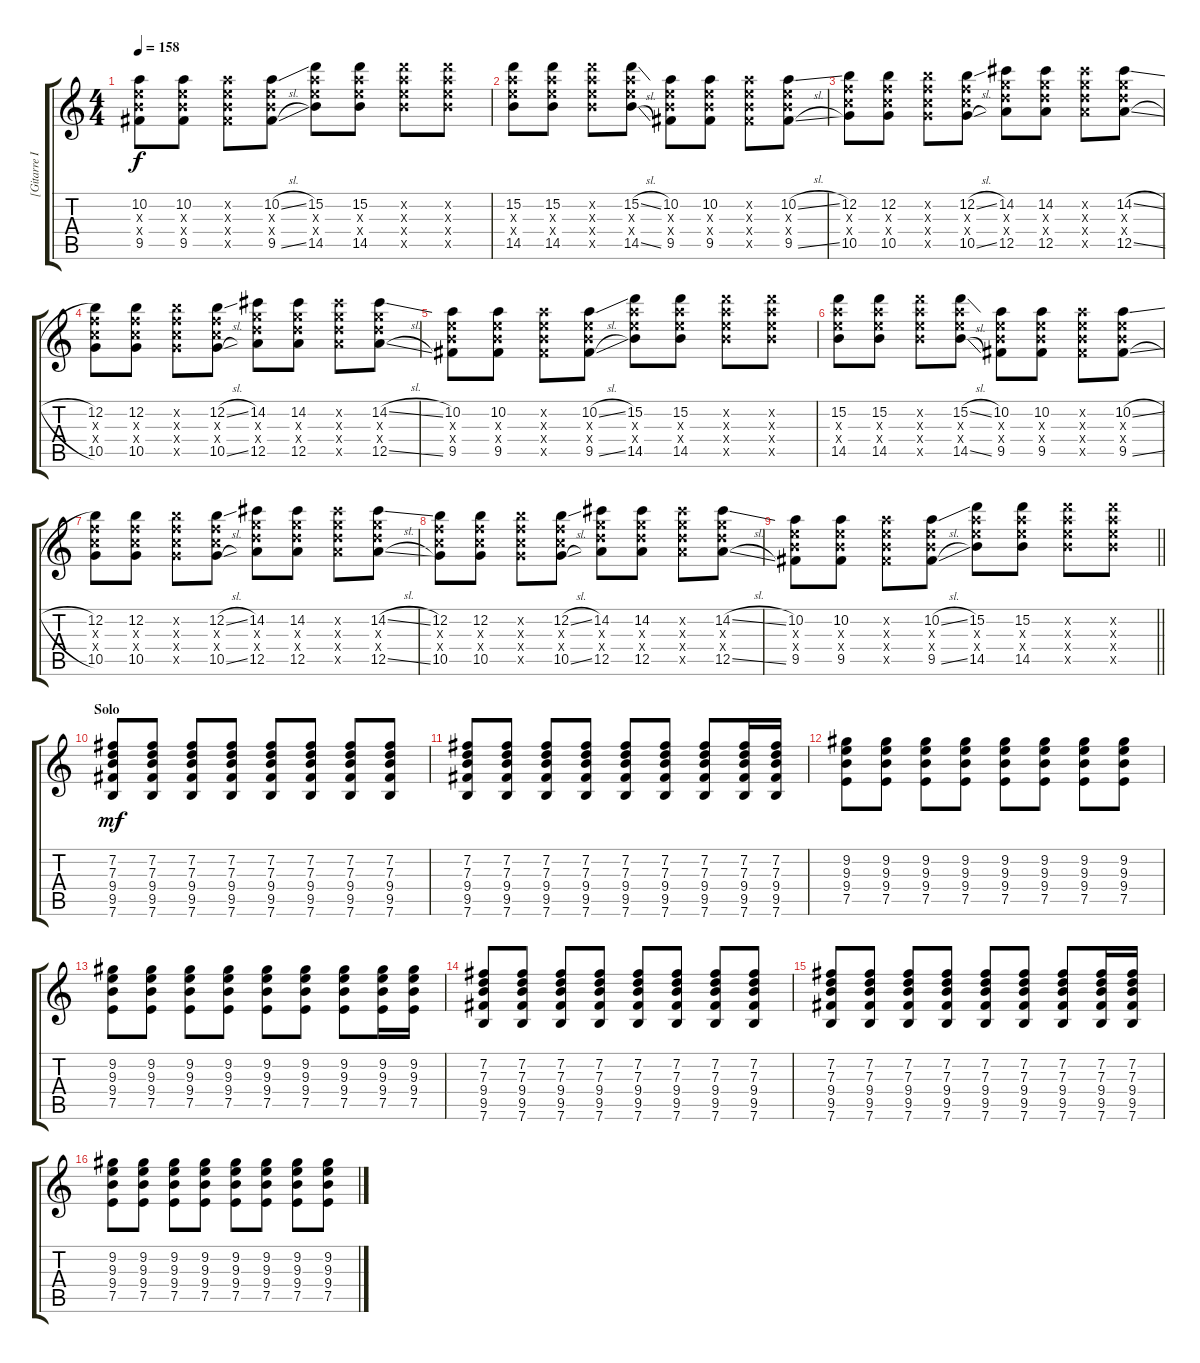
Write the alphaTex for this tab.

\track ("[Gitarre II]" "[Gitarre I") {instrument overdrivenguitar}
\staff {score tabs}
\tuning (E4 B3 G3 D3 A2 E2) {hide}
\ts (4 4)
\tempo 158
\clef g2
\ks c
(10.2 9.3{x} 9.4{x} 9.5).8{dy f} (10.2 9.3{x} 9.4{x} 9.5).8 (10.2{x} 9.3{x} 9.4{x} 9.5{x}).8 (10.2{sl} 9.3{x} 9.4{x} 9.5{sl}).8 (15.2 14.3{x} 14.4{x} 14.5).8 (15.2 14.3{x} 14.4{x} 14.5).8 (15.2{x} 14.3{x} 14.4{x} 14.5{x}).8 (15.2{x} 14.3{x} 14.4{x} 14.5{x}).8 |
(15.2 14.3{x} 14.4{x} 14.5).8 (15.2 14.3{x} 14.4{x} 14.5).8 (15.2{x} 14.3{x} 14.4{x} 14.5{x}).8 (15.2{sl} 14.3{x} 14.4{x} 14.5{sl}).8 (10.2 9.3{x} 9.4{x} 9.5).8 (10.2 9.3{x} 9.4{x} 9.5).8 (10.2{x} 9.3{x} 9.4{x} 9.5{x}).8 (10.2{sl} 9.3{x} 9.4{x} 9.5{sl}).8 |
(12.2 10.3{x} 10.4{x} 10.5).8 (12.2 10.3{x} 10.4{x} 10.5).8 (12.2{x} 10.3{x} 10.4{x} 10.5{x}).8 (12.2{sl} 10.3{x} 10.4{x} 10.5{sl}).8 (14.2 12.3{x} 12.4{x} 12.5).8 (14.2 12.3{x} 12.4{x} 12.5).8 (14.2{x} 12.3{x} 12.4{x} 12.5{x}).8 (14.2{sl} 12.3{x} 12.4{x} 12.5{sl}).8 |
(12.2 10.3{x} 10.4{x} 10.5).8 (12.2 10.3{x} 10.4{x} 10.5).8 (12.2{x} 10.3{x} 10.4{x} 10.5{x}).8 (12.2{sl} 10.3{x} 10.4{x} 10.5{sl}).8 (14.2 12.3{x} 12.4{x} 12.5).8 (14.2 12.3{x} 12.4{x} 12.5).8 (14.2{x} 12.3{x} 12.4{x} 12.5{x}).8 (14.2{sl} 12.3{x} 12.4{x} 12.5{sl}).8 |
(10.2 9.3{x} 9.4{x} 9.5).8 (10.2 9.3{x} 9.4{x} 9.5).8 (10.2{x} 9.3{x} 9.4{x} 9.5{x}).8 (10.2{sl} 9.3{x} 9.4{x} 9.5{sl}).8 (15.2 14.3{x} 14.4{x} 14.5).8 (15.2 14.3{x} 14.4{x} 14.5).8 (15.2{x} 14.3{x} 14.4{x} 14.5{x}).8 (15.2{x} 14.3{x} 14.4{x} 14.5{x}).8 |
(15.2 14.3{x} 14.4{x} 14.5).8 (15.2 14.3{x} 14.4{x} 14.5).8 (15.2{x} 14.3{x} 14.4{x} 14.5{x}).8 (15.2{sl} 14.3{x} 14.4{x} 14.5{sl}).8 (10.2 9.3{x} 9.4{x} 9.5).8 (10.2 9.3{x} 9.4{x} 9.5).8 (10.2{x} 9.3{x} 9.4{x} 9.5{x}).8 (10.2{sl} 9.3{x} 9.4{x} 9.5{sl}).8 |
(12.2 10.3{x} 10.4{x} 10.5).8 (12.2 10.3{x} 10.4{x} 10.5).8 (12.2{x} 10.3{x} 10.4{x} 10.5{x}).8 (12.2{sl} 10.3{x} 10.4{x} 10.5{sl}).8 (14.2 12.3{x} 12.4{x} 12.5).8 (14.2 12.3{x} 12.4{x} 12.5).8 (14.2{x} 12.3{x} 12.4{x} 12.5{x}).8 (14.2{sl} 12.3{x} 12.4{x} 12.5{sl}).8 |
(12.2 10.3{x} 10.4{x} 10.5).8 (12.2 10.3{x} 10.4{x} 10.5).8 (12.2{x} 10.3{x} 10.4{x} 10.5{x}).8 (12.2{sl} 10.3{x} 10.4{x} 10.5{sl}).8 (14.2 12.3{x} 12.4{x} 12.5).8 (14.2 12.3{x} 12.4{x} 12.5).8 (14.2{x} 12.3{x} 12.4{x} 12.5{x}).8 (14.2{sl} 12.3{x} 12.4{x} 12.5{sl}).8 |
\barLineRight lightlight
(10.2 9.3{x} 9.4{x} 9.5).8 (10.2 9.3{x} 9.4{x} 9.5).8 (10.2{x} 9.3{x} 9.4{x} 9.5{x}).8 (10.2{sl} 9.3{x} 9.4{x} 9.5{sl}).8 (15.2 14.3{x} 14.4{x} 14.5).8 (15.2 14.3{x} 14.4{x} 14.5).8 (15.2{x} 14.3{x} 14.4{x} 14.5{x}).8 (15.2{x} 14.3{x} 14.4{x} 14.5{x}).8 |
\section ("" "Solo")
(7.2 7.3 9.4 9.5 7.6).8{dy mf} (7.2 7.3 9.4 9.5 7.6).8 (7.2 7.3 9.4 9.5 7.6).8 (7.2 7.3 9.4 9.5 7.6).8 (7.2 7.3 9.4 9.5 7.6).8 (7.2 7.3 9.4 9.5 7.6).8 (7.2 7.3 9.4 9.5 7.6).8 (7.2 7.3 9.4 9.5 7.6).8 |
(7.2 7.3 9.4 9.5 7.6).8 (7.2 7.3 9.4 9.5 7.6).8 (7.2 7.3 9.4 9.5 7.6).8 (7.2 7.3 9.4 9.5 7.6).8 (7.2 7.3 9.4 9.5 7.6).8 (7.2 7.3 9.4 9.5 7.6).8 (7.2 7.3 9.4 9.5 7.6).8 (7.2 7.3 9.4 9.5 7.6).16 (7.2 7.3 9.4 9.5 7.6).16 |
(9.2 9.3 9.4 7.5).8 (9.2 9.3 9.4 7.5).8 (9.2 9.3 9.4 7.5).8 (9.2 9.3 9.4 7.5).8 (9.2 9.3 9.4 7.5).8 (9.2 9.3 9.4 7.5).8 (9.2 9.3 9.4 7.5).8 (9.2 9.3 9.4 7.5).8 |
(9.2 9.3 9.4 7.5).8 (9.2 9.3 9.4 7.5).8 (9.2 9.3 9.4 7.5).8 (9.2 9.3 9.4 7.5).8 (9.2 9.3 9.4 7.5).8 (9.2 9.3 9.4 7.5).8 (9.2 9.3 9.4 7.5).8 (9.2 9.3 9.4 7.5).16 (9.2 9.3 9.4 7.5).16 |
(7.2 7.3 9.4 9.5 7.6).8 (7.2 7.3 9.4 9.5 7.6).8 (7.2 7.3 9.4 9.5 7.6).8 (7.2 7.3 9.4 9.5 7.6).8 (7.2 7.3 9.4 9.5 7.6).8 (7.2 7.3 9.4 9.5 7.6).8 (7.2 7.3 9.4 9.5 7.6).8 (7.2 7.3 9.4 9.5 7.6).8 |
(7.2 7.3 9.4 9.5 7.6).8 (7.2 7.3 9.4 9.5 7.6).8 (7.2 7.3 9.4 9.5 7.6).8 (7.2 7.3 9.4 9.5 7.6).8 (7.2 7.3 9.4 9.5 7.6).8 (7.2 7.3 9.4 9.5 7.6).8 (7.2 7.3 9.4 9.5 7.6).8 (7.2 7.3 9.4 9.5 7.6).16 (7.2 7.3 9.4 9.5 7.6).16 |
(9.2 9.3 9.4 7.5).8 (9.2 9.3 9.4 7.5).8 (9.2 9.3 9.4 7.5).8 (9.2 9.3 9.4 7.5).8 (9.2 9.3 9.4 7.5).8 (9.2 9.3 9.4 7.5).8 (9.2 9.3 9.4 7.5).8 (9.2 9.3 9.4 7.5).8
